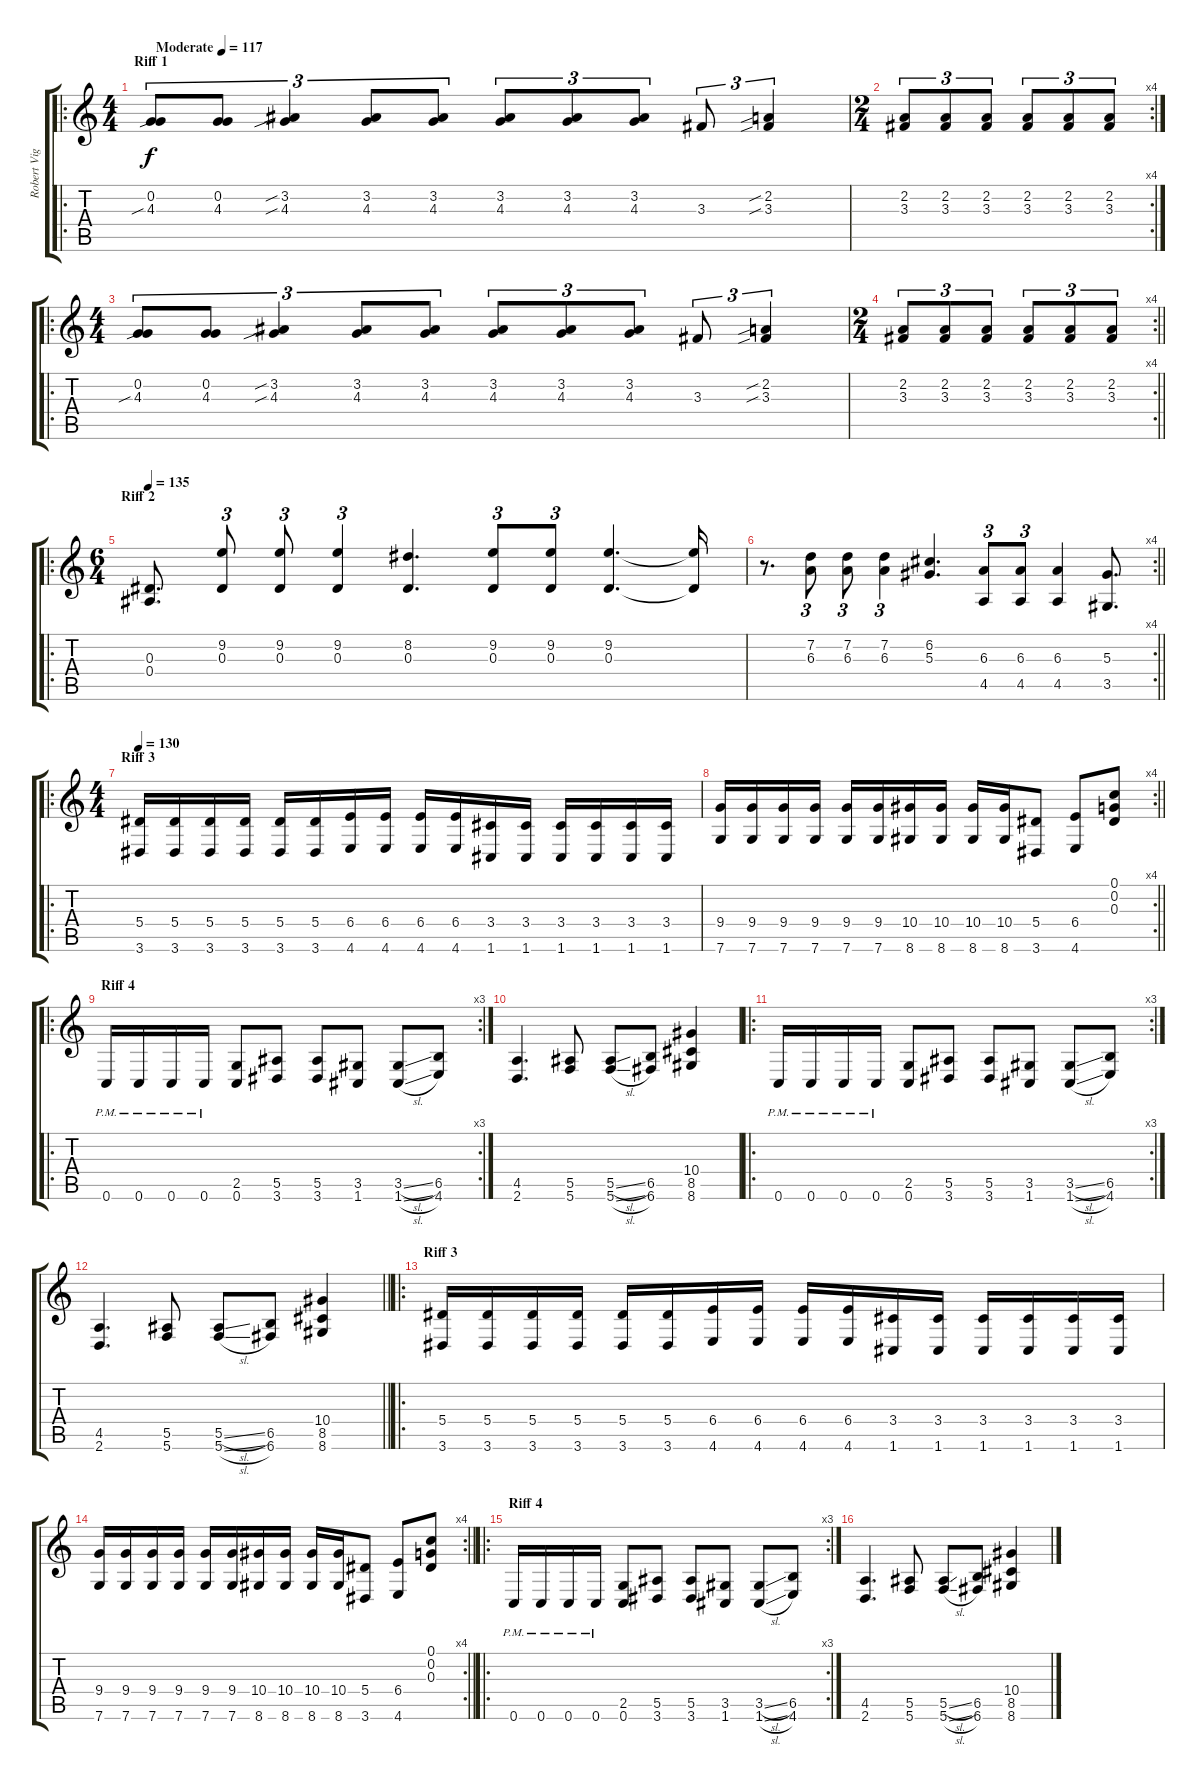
\track ("Robert Vigna" "Robert Vig") {instrument distortionguitar}
\staff {score tabs}
\tuning (C4 G3 Eb3 Bb2 F2 C2) {hide}
\ro
\ts (4 4)
\section ("" "Riff 1")
\tempo (117 "Moderate")
\clef g2
\ks c
(0.2 4.3{sib}).8{tu (3 2) dy f instrument distortionguitar} (0.2 4.3).8{tu (3 2)} (3.2{sib} 4.3{sib}).4{tu (3 2)} (3.2 4.3).8{tu (3 2)} (3.2 4.3).8{tu (3 2)} (3.2 4.3).8{tu (3 2)} (3.2 4.3).8{tu (3 2)} (3.2 4.3).8{tu (3 2)} 3.3.8{tu (3 2)} (2.2{sib} 3.3{sib}).4{tu (3 2)} |
\rc 4
\ts (2 4)
(2.2 3.3).8{tu (3 2)} (2.2 3.3).8{tu (3 2)} (2.2 3.3).8{tu (3 2)} (2.2 3.3).8{tu (3 2)} (2.2 3.3).8{tu (3 2)} (2.2 3.3).8{tu (3 2)} |
\ro
\ts (4 4)
(0.2 4.3{sib}).8{tu (3 2)} (0.2 4.3).8{tu (3 2)} (3.2{sib} 4.3{sib}).4{tu (3 2)} (3.2 4.3).8{tu (3 2)} (3.2 4.3).8{tu (3 2)} (3.2 4.3).8{tu (3 2)} (3.2 4.3).8{tu (3 2)} (3.2 4.3).8{tu (3 2)} 3.3.8{tu (3 2)} (2.2{sib} 3.3{sib}).4{tu (3 2)} |
\rc 4
\ts (2 4)
\barLineRight lightlight
(2.2 3.3).8{tu (3 2)} (2.2 3.3).8{tu (3 2)} (2.2 3.3).8{tu (3 2)} (2.2 3.3).8{tu (3 2)} (2.2 3.3).8{tu (3 2)} (2.2 3.3).8{tu (3 2)} |
\ro
\ts (6 4)
\section ("" "Riff 2")
\tempo 135
(0.3 0.4).8{d} (9.2 0.3).8{tu (3 2)} (9.2 0.3).8{tu (3 2)} (9.2 0.3).4{tu (3 2)} (8.2 0.3).4{d} (9.2 0.3).8{tu (3 2)} (9.2 0.3).8{tu (3 2)} (9.2 0.3).4{d} (9.2{t} 0.3{t}).16 |
\rc 4
\barLineRight lightlight
r.8{d} (7.2 6.3).8{tu (3 2)} (7.2 6.3).8{tu (3 2)} (7.2 6.3).4{tu (3 2)} (6.2 5.3).4{d} (6.3 4.5).8{tu (3 2)} (6.3 4.5).8{tu (3 2)} (6.3 4.5).4 (5.3 3.5).8{d} |
\ro
\ts (4 4)
\section ("" "Riff 3")
\tempo 130
(5.4 3.6).16 (5.4 3.6).16 (5.4 3.6).16 (5.4 3.6).16 (5.4 3.6).16 (5.4 3.6).16 (6.4 4.6).16 (6.4 4.6).16 (6.4 4.6).16 (6.4 4.6).16 (3.4 1.6).16 (3.4 1.6).16 (3.4 1.6).16 (3.4 1.6).16 (3.4 1.6).16 (3.4 1.6).16 |
\rc 4
\barLineRight lightlight
(9.4 7.6).16 (9.4 7.6).16 (9.4 7.6).16 (9.4 7.6).16 (9.4 7.6).16 (9.4 7.6).16 (10.4 8.6).16 (10.4 8.6).16 (10.4 8.6).16 (10.4 8.6).16 (5.4 3.6).8 (6.4 4.6).8 (0.1 0.2 0.3).8 |
\ro
\rc 3
\section ("" "Riff 4")
0.6{pm}.16 0.6{pm}.16 0.6{pm}.16 0.6{pm}.16 (2.5 0.6).8 (5.5 3.6).8 (5.5 3.6).8 (3.5 1.6).8 (3.5{sl} 1.6{sl}).8 (6.5 4.6).8 |
(4.5 2.6).4{d} (5.5 5.6).8 (5.5{sl} 5.6{sl}).8 (6.5 6.6).8 (10.4 8.5 8.6).4 |
\ro
\rc 3
0.6{pm}.16 0.6{pm}.16 0.6{pm}.16 0.6{pm}.16 (2.5 0.6).8 (5.5 3.6).8 (5.5 3.6).8 (3.5 1.6).8 (3.5{sl} 1.6{sl}).8 (6.5 4.6).8 |
\barLineRight lightlight
(4.5 2.6).4{d} (5.5 5.6).8 (5.5{sl} 5.6{sl}).8 (6.5 6.6).8 (10.4 8.5 8.6).4 |
\ro
\section ("" "Riff 3")
(5.4 3.6).16 (5.4 3.6).16 (5.4 3.6).16 (5.4 3.6).16 (5.4 3.6).16 (5.4 3.6).16 (6.4 4.6).16 (6.4 4.6).16 (6.4 4.6).16 (6.4 4.6).16 (3.4 1.6).16 (3.4 1.6).16 (3.4 1.6).16 (3.4 1.6).16 (3.4 1.6).16 (3.4 1.6).16 |
\rc 4
\barLineRight lightlight
(9.4 7.6).16 (9.4 7.6).16 (9.4 7.6).16 (9.4 7.6).16 (9.4 7.6).16 (9.4 7.6).16 (10.4 8.6).16 (10.4 8.6).16 (10.4 8.6).16 (10.4 8.6).16 (5.4 3.6).8 (6.4 4.6).8 (0.1 0.2 0.3).8 |
\ro
\rc 3
\section ("" "Riff 4")
0.6{pm}.16 0.6{pm}.16 0.6{pm}.16 0.6{pm}.16 (2.5 0.6).8 (5.5 3.6).8 (5.5 3.6).8 (3.5 1.6).8 (3.5{sl} 1.6{sl}).8 (6.5 4.6).8 |
(4.5 2.6).4{d} (5.5 5.6).8 (5.5{sl} 5.6{sl}).8 (6.5 6.6).8 (10.4 8.5 8.6).4
